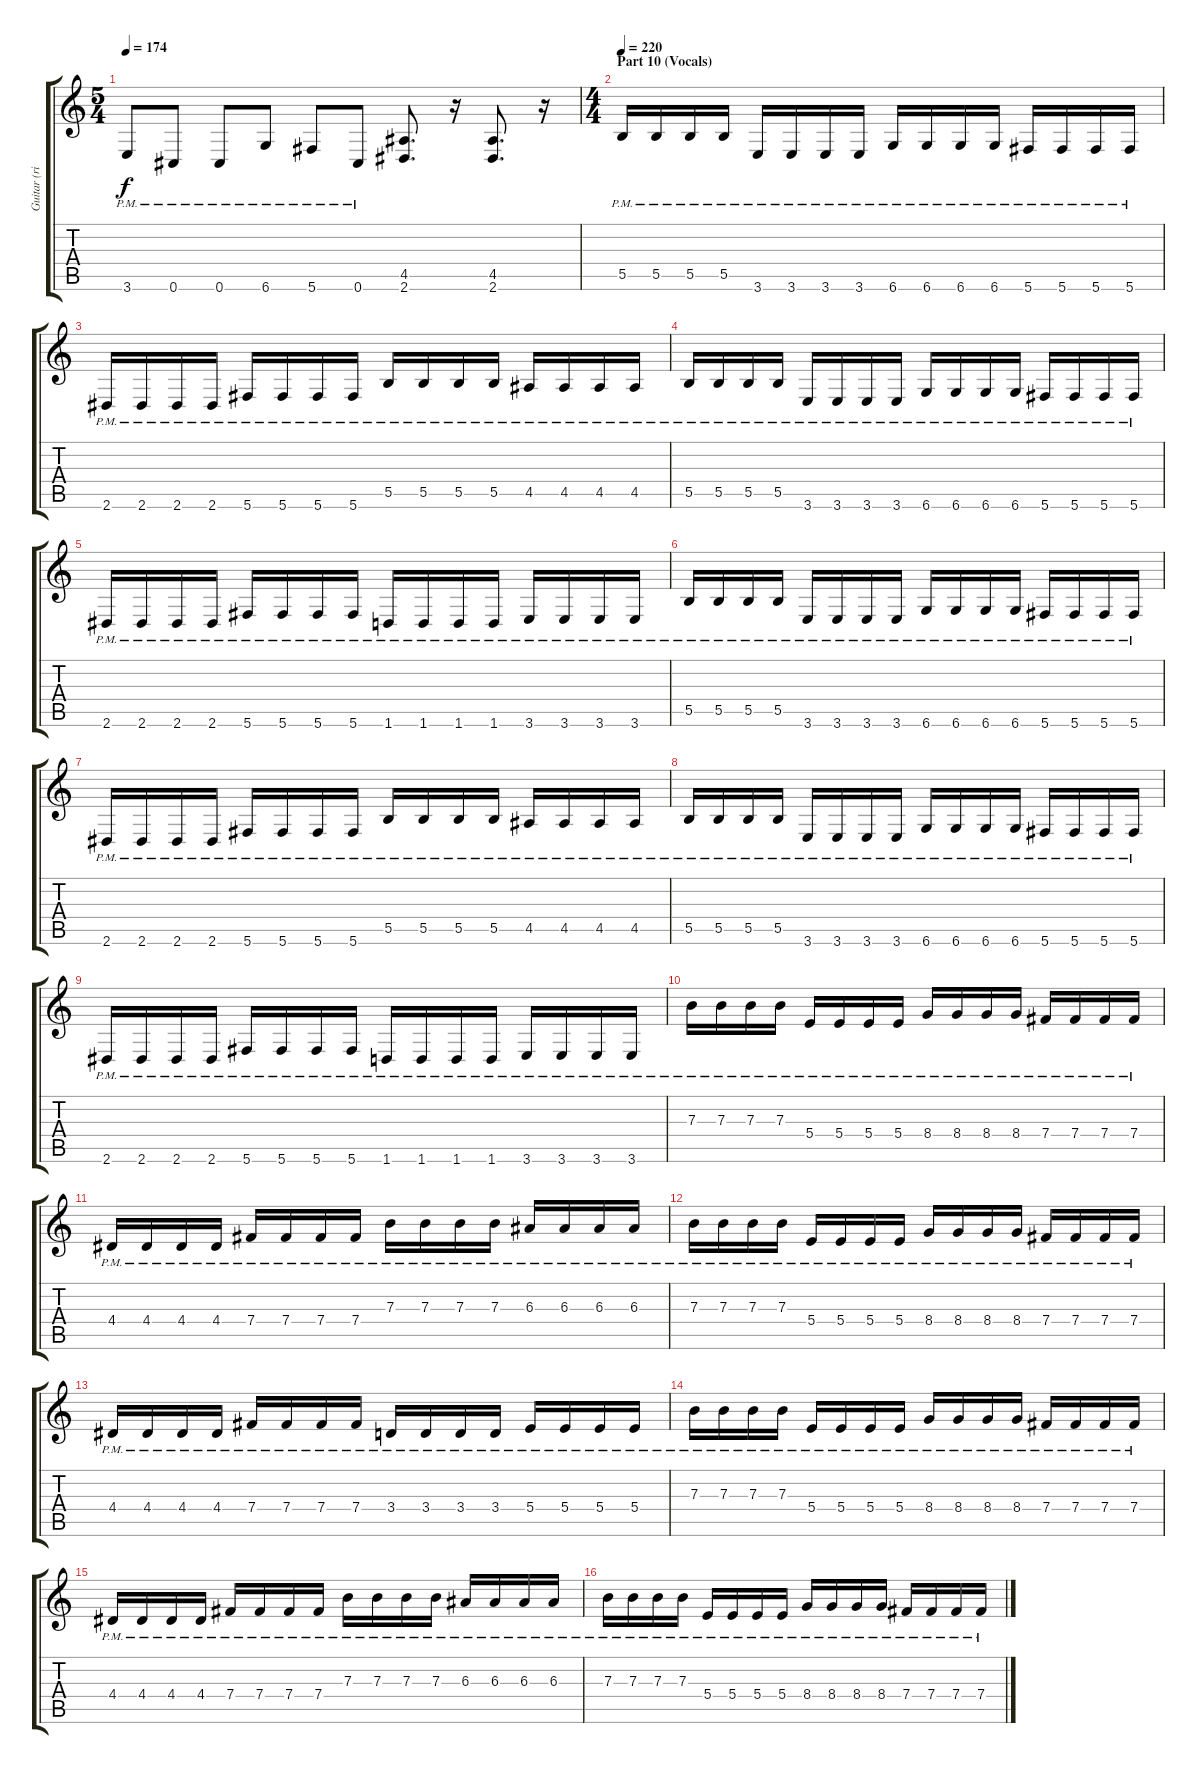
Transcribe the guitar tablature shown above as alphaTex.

\track ("Guitar (right)" "Guitar (ri") {instrument distortionguitar}
\staff {score tabs}
\tuning (Db4 Ab3 E3 B2 Gb2 Db2) {hide}
\ts (5 4)
\tempo 174
\clef g2
\ks c
3.6{pm}.8{dy f} 0.6{pm}.8 0.6{pm}.8 6.6{pm}.8 5.6{pm}.8 0.6{pm}.8 (4.5 2.6).8{d} r.16 (4.5 2.6).8{d} r.16 |
\ts (4 4)
\section ("" "Part 10 (Vocals)")
\tempo 220
5.5{pm}.16 5.5{pm}.16 5.5{pm}.16 5.5{pm}.16 3.6{pm}.16 3.6{pm}.16 3.6{pm}.16 3.6{pm}.16 6.6{pm}.16 6.6{pm}.16 6.6{pm}.16 6.6{pm}.16 5.6{pm}.16 5.6{pm}.16 5.6{pm}.16 5.6{pm}.16 |
2.6{pm}.16 2.6{pm}.16 2.6{pm}.16 2.6{pm}.16 5.6{pm}.16 5.6{pm}.16 5.6{pm}.16 5.6{pm}.16 5.5{pm}.16 5.5{pm}.16 5.5{pm}.16 5.5{pm}.16 4.5{pm}.16 4.5{pm}.16 4.5{pm}.16 4.5{pm}.16 |
5.5{pm}.16 5.5{pm}.16 5.5{pm}.16 5.5{pm}.16 3.6{pm}.16 3.6{pm}.16 3.6{pm}.16 3.6{pm}.16 6.6{pm}.16 6.6{pm}.16 6.6{pm}.16 6.6{pm}.16 5.6{pm}.16 5.6{pm}.16 5.6{pm}.16 5.6{pm}.16 |
2.6{pm}.16 2.6{pm}.16 2.6{pm}.16 2.6{pm}.16 5.6{pm}.16 5.6{pm}.16 5.6{pm}.16 5.6{pm}.16 1.6{pm}.16 1.6{pm}.16 1.6{pm}.16 1.6{pm}.16 3.6{pm}.16 3.6{pm}.16 3.6{pm}.16 3.6{pm}.16 |
5.5{pm}.16 5.5{pm}.16 5.5{pm}.16 5.5{pm}.16 3.6{pm}.16 3.6{pm}.16 3.6{pm}.16 3.6{pm}.16 6.6{pm}.16 6.6{pm}.16 6.6{pm}.16 6.6{pm}.16 5.6{pm}.16 5.6{pm}.16 5.6{pm}.16 5.6{pm}.16 |
2.6{pm}.16 2.6{pm}.16 2.6{pm}.16 2.6{pm}.16 5.6{pm}.16 5.6{pm}.16 5.6{pm}.16 5.6{pm}.16 5.5{pm}.16 5.5{pm}.16 5.5{pm}.16 5.5{pm}.16 4.5{pm}.16 4.5{pm}.16 4.5{pm}.16 4.5{pm}.16 |
5.5{pm}.16 5.5{pm}.16 5.5{pm}.16 5.5{pm}.16 3.6{pm}.16 3.6{pm}.16 3.6{pm}.16 3.6{pm}.16 6.6{pm}.16 6.6{pm}.16 6.6{pm}.16 6.6{pm}.16 5.6{pm}.16 5.6{pm}.16 5.6{pm}.16 5.6{pm}.16 |
2.6{pm}.16 2.6{pm}.16 2.6{pm}.16 2.6{pm}.16 5.6{pm}.16 5.6{pm}.16 5.6{pm}.16 5.6{pm}.16 1.6{pm}.16 1.6{pm}.16 1.6{pm}.16 1.6{pm}.16 3.6{pm}.16 3.6{pm}.16 3.6{pm}.16 3.6{pm}.16 |
7.3{pm}.16 7.3{pm}.16 7.3{pm}.16 7.3{pm}.16 5.4{pm}.16 5.4{pm}.16 5.4{pm}.16 5.4{pm}.16 8.4{pm}.16 8.4{pm}.16 8.4{pm}.16 8.4{pm}.16 7.4{pm}.16 7.4{pm}.16 7.4{pm}.16 7.4{pm}.16 |
4.4{pm}.16 4.4{pm}.16 4.4{pm}.16 4.4{pm}.16 7.4{pm}.16 7.4{pm}.16 7.4{pm}.16 7.4{pm}.16 7.3{pm}.16 7.3{pm}.16 7.3{pm}.16 7.3{pm}.16 6.3{pm}.16 6.3{pm}.16 6.3{pm}.16 6.3{pm}.16 |
7.3{pm}.16 7.3{pm}.16 7.3{pm}.16 7.3{pm}.16 5.4{pm}.16 5.4{pm}.16 5.4{pm}.16 5.4{pm}.16 8.4{pm}.16 8.4{pm}.16 8.4{pm}.16 8.4{pm}.16 7.4{pm}.16 7.4{pm}.16 7.4{pm}.16 7.4{pm}.16 |
4.4{pm}.16 4.4{pm}.16 4.4{pm}.16 4.4{pm}.16 7.4{pm}.16 7.4{pm}.16 7.4{pm}.16 7.4{pm}.16 3.4{pm}.16 3.4{pm}.16 3.4{pm}.16 3.4{pm}.16 5.4{pm}.16 5.4{pm}.16 5.4{pm}.16 5.4{pm}.16 |
7.3{pm}.16 7.3{pm}.16 7.3{pm}.16 7.3{pm}.16 5.4{pm}.16 5.4{pm}.16 5.4{pm}.16 5.4{pm}.16 8.4{pm}.16 8.4{pm}.16 8.4{pm}.16 8.4{pm}.16 7.4{pm}.16 7.4{pm}.16 7.4{pm}.16 7.4{pm}.16 |
4.4{pm}.16 4.4{pm}.16 4.4{pm}.16 4.4{pm}.16 7.4{pm}.16 7.4{pm}.16 7.4{pm}.16 7.4{pm}.16 7.3{pm}.16 7.3{pm}.16 7.3{pm}.16 7.3{pm}.16 6.3{pm}.16 6.3{pm}.16 6.3{pm}.16 6.3{pm}.16 |
7.3{pm}.16 7.3{pm}.16 7.3{pm}.16 7.3{pm}.16 5.4{pm}.16 5.4{pm}.16 5.4{pm}.16 5.4{pm}.16 8.4{pm}.16 8.4{pm}.16 8.4{pm}.16 8.4{pm}.16 7.4{pm}.16 7.4{pm}.16 7.4{pm}.16 7.4{pm}.16
